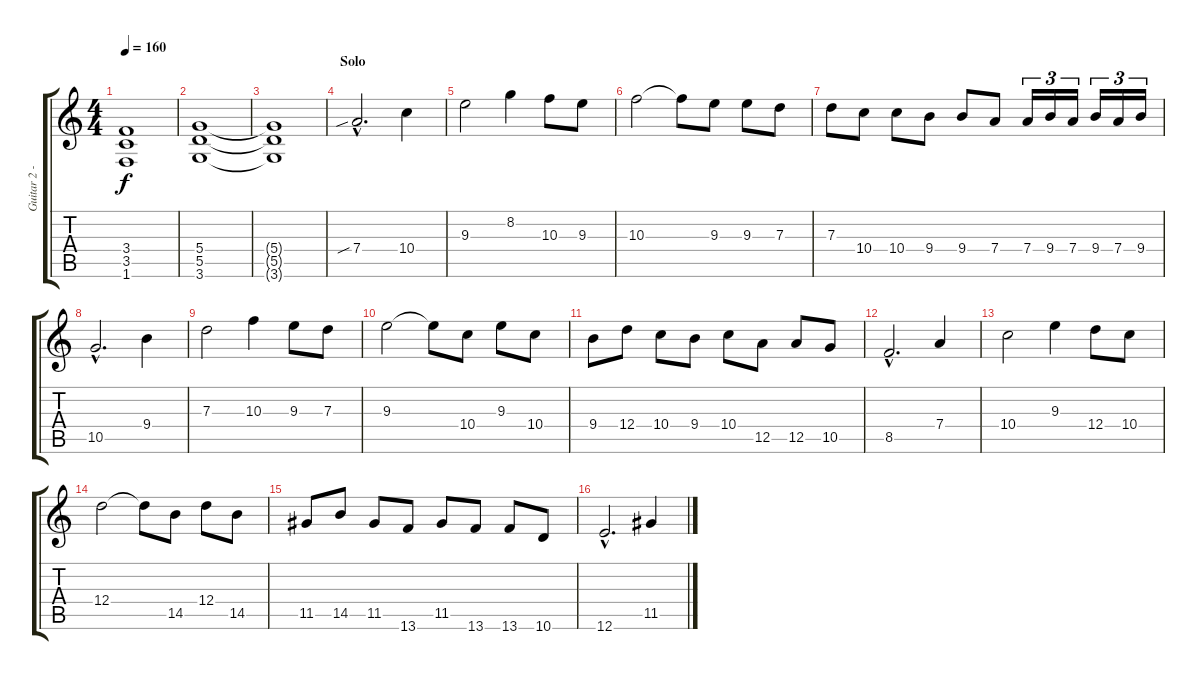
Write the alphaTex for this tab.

\track ("Guitar 2 - BG" "Guitar 2 -") {instrument overdrivenguitar}
\staff {score tabs}
\tuning (E4 B3 G3 D3 A2 E2) {hide}
\ts (4 4)
\tempo 160
\clef g2
\ks c
(3.4{t} 3.5{t} 1.6{t}).1{dy f} |
(5.4 5.5 3.6).1 |
(5.4{t} 5.5{t} 3.6{t}).1 |
\section ("" "Solo")
7.4{sib hac}.2{d} 10.4.4 |
9.3.2 8.2.4 10.3.8 9.3.8 |
10.3.2 10.3{t}.8 9.3.8 9.3.8 7.3.8 |
7.3.8 10.4.8 10.4.8 9.4.8 9.4.8 7.4.8 7.4.16{tu (3 2)} 9.4.16{tu (3 2)} 7.4.16{tu (3 2)} 9.4.16{tu (3 2)} 7.4.16{tu (3 2)} 9.4.16{tu (3 2)} |
10.5{hac}.2{d} 9.4.4 |
7.3.2 10.3.4 9.3.8 7.3.8 |
9.3.2 9.3{t}.8 10.4.8 9.3.8 10.4.8 |
9.4.8 12.4.8 10.4.8 9.4.8 10.4.8 12.5.8 12.5.8 10.5.8 |
8.5{hac}.2{d} 7.4.4 |
10.4.2 9.3.4 12.4.8 10.4.8 |
12.4.2 12.4{t}.8 14.5.8 12.4.8 14.5.8 |
11.5.8 14.5.8 11.5.8 13.6.8 11.5.8 13.6.8 13.6.8 10.6.8 |
12.6{hac}.2{d} 11.5.4
